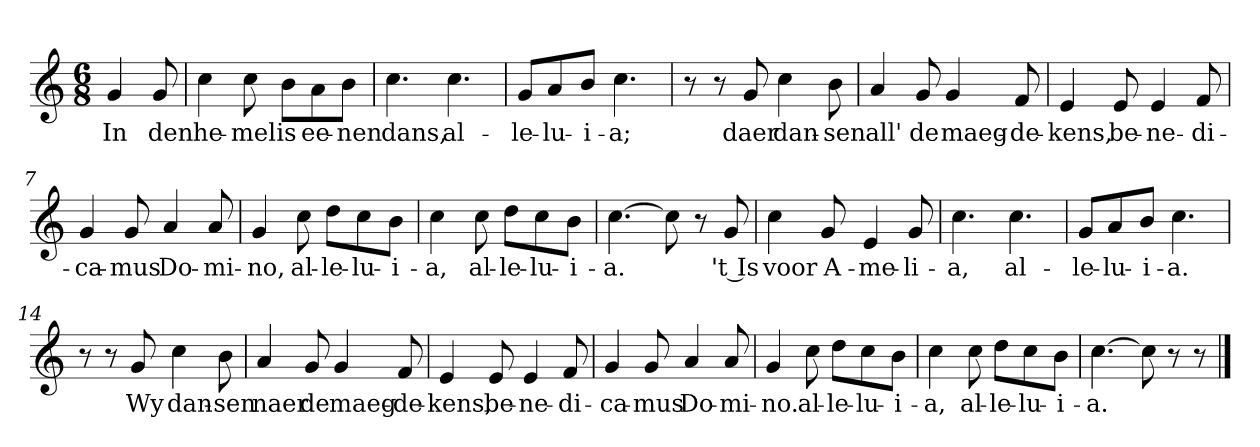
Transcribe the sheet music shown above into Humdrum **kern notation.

**kern	**text
*part1	*part1
*staff1	*staff1
*clefG2	*
*k[]	*
*C:	*
*M6/8	*
*MM120	*
=	=
4g	In
8g	den
=1	=1
4cc	he-
8cc	-mel
8b\L	is
8a\	ee-
8b\J	-nen
=2	=2
4.cc	dans,
4.cc	al-
=3	=3
8g/L	-le-
8a/	-lu-
8b/J	-i-
4.cc	-a;
=4	=4
8r	.
8r	.
8g	daer
4cc	dan-
8b	-sen
=5	=5
4a	all'
8g	de
4g	maeg-
8f	-de-
=6	=6
4e	-kens,
8e	be-
4e	-ne-
8f	-di-
=7	=7
4g	-ca-
8g	-mus
4a	Do-
8a	-mi-
=8	=8
4g	-no,
8cc	al-
8dd\L	-le-
8cc\	-lu-
8b\J	-i-
=9	=9
4cc	-a,
8cc	al-
8dd\L	-le-
8cc\	-lu-
8b\J	-i-
=10	=10
[4.cc	-a.
8cc]	.
8r	.
8g	't Is
=11	=11
4cc	voor
8g	A-
4e	-me-
8g	-li-
=12	=12
4.cc	-a,
4.cc	al-
=13	=13
8g/L	-le-
8a/	-lu-
8b/J	-i-
4.cc	-a.
=14	=14
8r	.
8r	.
8g	Wy
4cc	dan-
8b	-sen
=15	=15
4a	naer
8g	de
4g	maeg-
8f	-de-
=16	=16
4e	-kens,
8e	be-
4e	-ne-
8f	-di-
=17	=17
4g	-ca-
8g	-mus
4a	Do-
8a	-mi-
=18	=18
4g	-no.
8cc	al-
8dd\L	-le-
8cc\	-lu-
8b\J	-i-
=19	=19
4cc	-a,
8cc	al-
8dd\L	-le-
8cc\	-lu-
8b\J	-i-
=20	=20
[4.cc	-a.
8cc]	.
8r	.
8r	.
==	==
*-	*-
